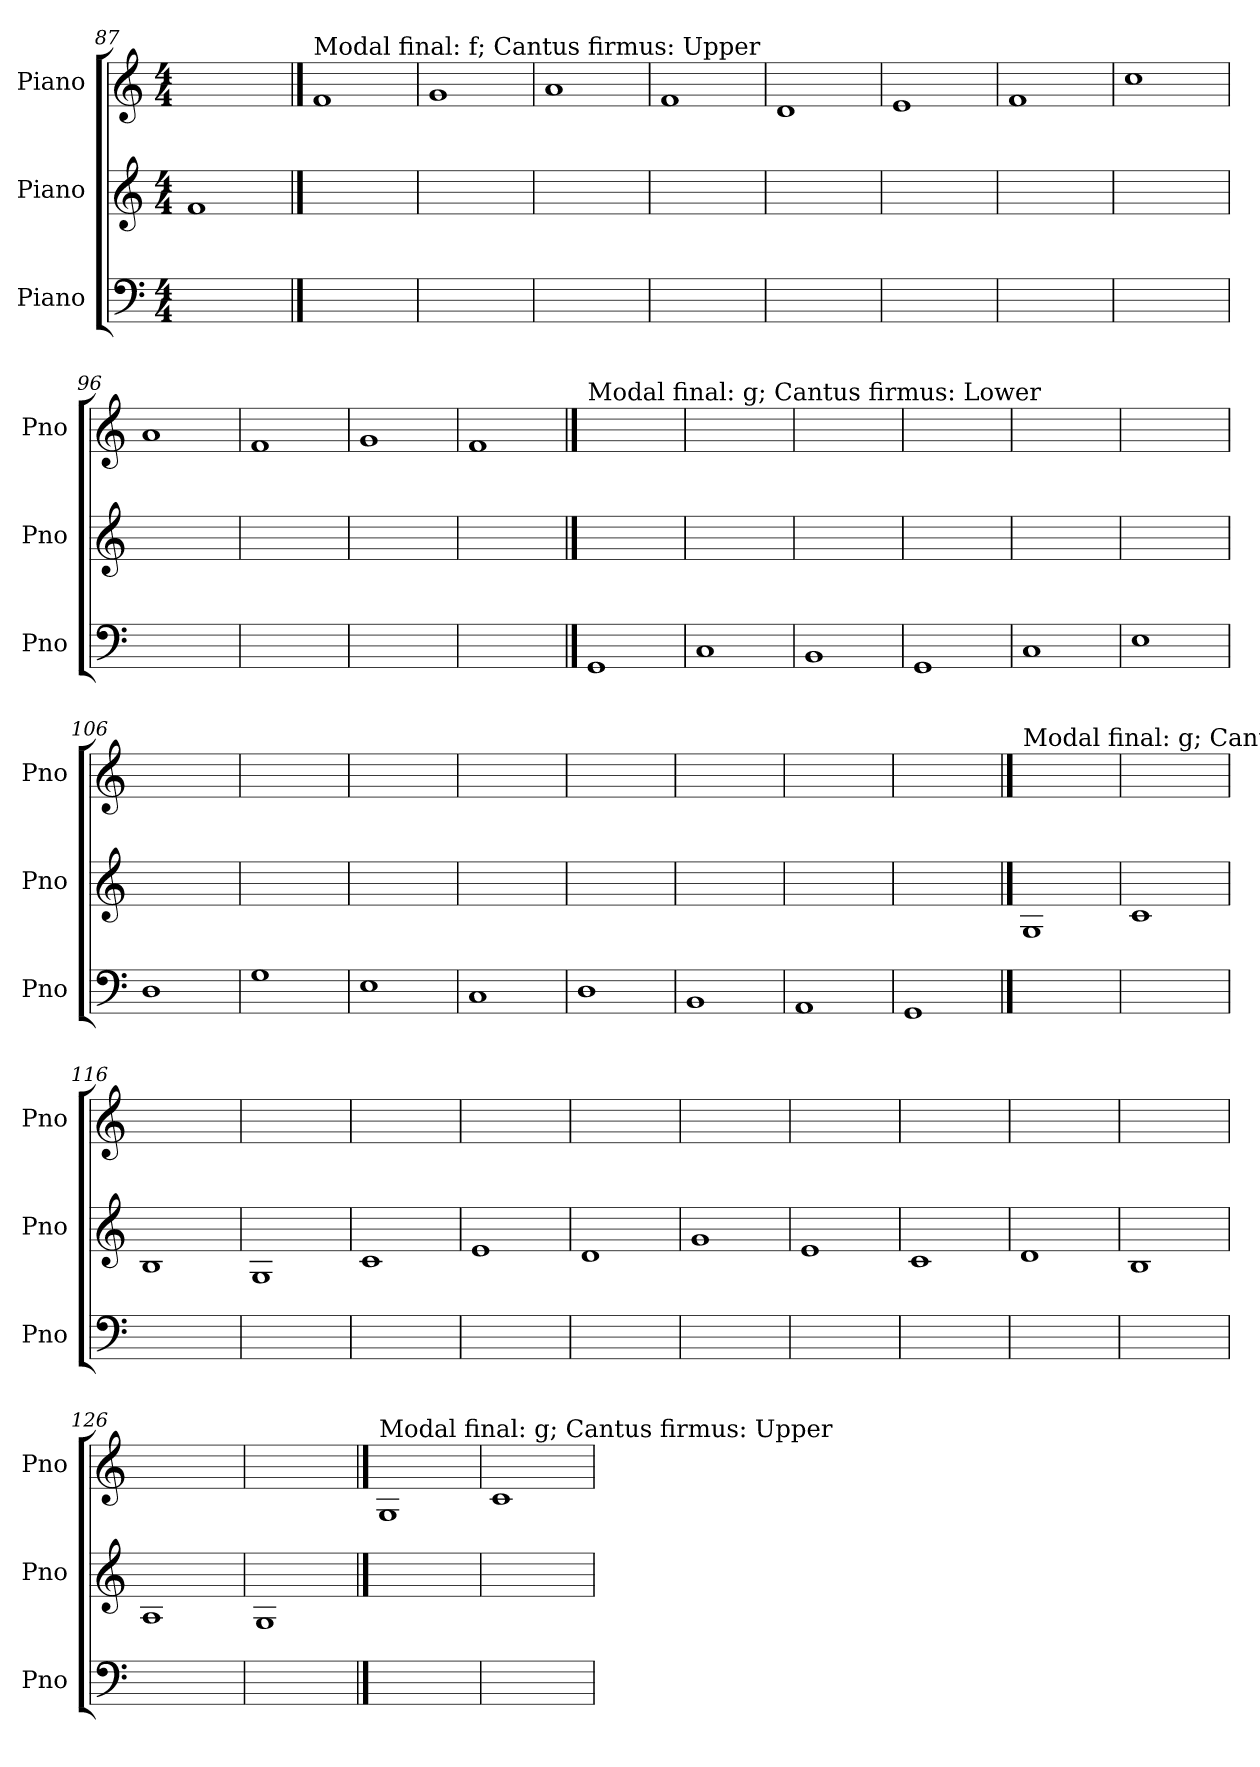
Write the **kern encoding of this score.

**kern	**kern	**kern
*part3	*part2	*part1
*staff3	*staff2	*staff1
*I"Piano	*I"Piano	*I"Piano
*I'Pno	*I'Pno	*I'Pno
*clefF4	*clefG2	*clefG2
*k[]	*k[]	*k[]
*M4/4	*M4/4	*M4/4
=87	=87	=87
1ryy	1f	1ryy
!!LO:LB:g=z
==88	==88	==88
!	!	!LO:TX:a:t=Modal final&colon; f; Cantus firmus&colon; Upper
1ryy	1ryy	1f
=89	=89	=89
1ryy	1ryy	1g
=90	=90	=90
1ryy	1ryy	1a
=91	=91	=91
1ryy	1ryy	1f
=92	=92	=92
1ryy	1ryy	1d
=93	=93	=93
1ryy	1ryy	1e
=94	=94	=94
1ryy	1ryy	1f
=95	=95	=95
1ryy	1ryy	1cc
=96	=96	=96
1ryy	1ryy	1a
=97	=97	=97
1ryy	1ryy	1f
=98	=98	=98
1ryy	1ryy	1g
=99	=99	=99
1ryy	1ryy	1f
!!LO:PB:g=z
==100	==100	==100
!	!	!LO:TX:a:t=Modal final&colon; g; Cantus firmus&colon; Lower
1GG	1ryy	1ryy
=101	=101	=101
1C	1ryy	1ryy
=102	=102	=102
1BB	1ryy	1ryy
=103	=103	=103
1GG	1ryy	1ryy
=104	=104	=104
1C	1ryy	1ryy
=105	=105	=105
1E	1ryy	1ryy
=106	=106	=106
1D	1ryy	1ryy
=107	=107	=107
1G	1ryy	1ryy
=108	=108	=108
1E	1ryy	1ryy
=109	=109	=109
1C	1ryy	1ryy
=110	=110	=110
1D	1ryy	1ryy
=111	=111	=111
1BB	1ryy	1ryy
=112	=112	=112
1AA	1ryy	1ryy
=113	=113	=113
1GG	1ryy	1ryy
!!LO:LB:g=z
==114	==114	==114
!	!	!LO:TX:a:t=Modal final&colon; g; Cantus firmus&colon; Middle
1ryy	1G	1ryy
=115	=115	=115
1ryy	1c	1ryy
=116	=116	=116
1ryy	1B	1ryy
=117	=117	=117
1ryy	1G	1ryy
=118	=118	=118
1ryy	1c	1ryy
=119	=119	=119
1ryy	1e	1ryy
=120	=120	=120
1ryy	1d	1ryy
=121	=121	=121
1ryy	1g	1ryy
=122	=122	=122
1ryy	1e	1ryy
=123	=123	=123
1ryy	1c	1ryy
=124	=124	=124
1ryy	1d	1ryy
=125	=125	=125
1ryy	1B	1ryy
=126	=126	=126
1ryy	1A	1ryy
=127	=127	=127
1ryy	1G	1ryy
!!LO:LB:g=z
==128	==128	==128
!	!	!LO:TX:a:t=Modal final&colon; g; Cantus firmus&colon; Upper
1ryy	1ryy	1G
=129	=129	=129
1ryy	1ryy	1c
=	=	=
*-	*-	*-
